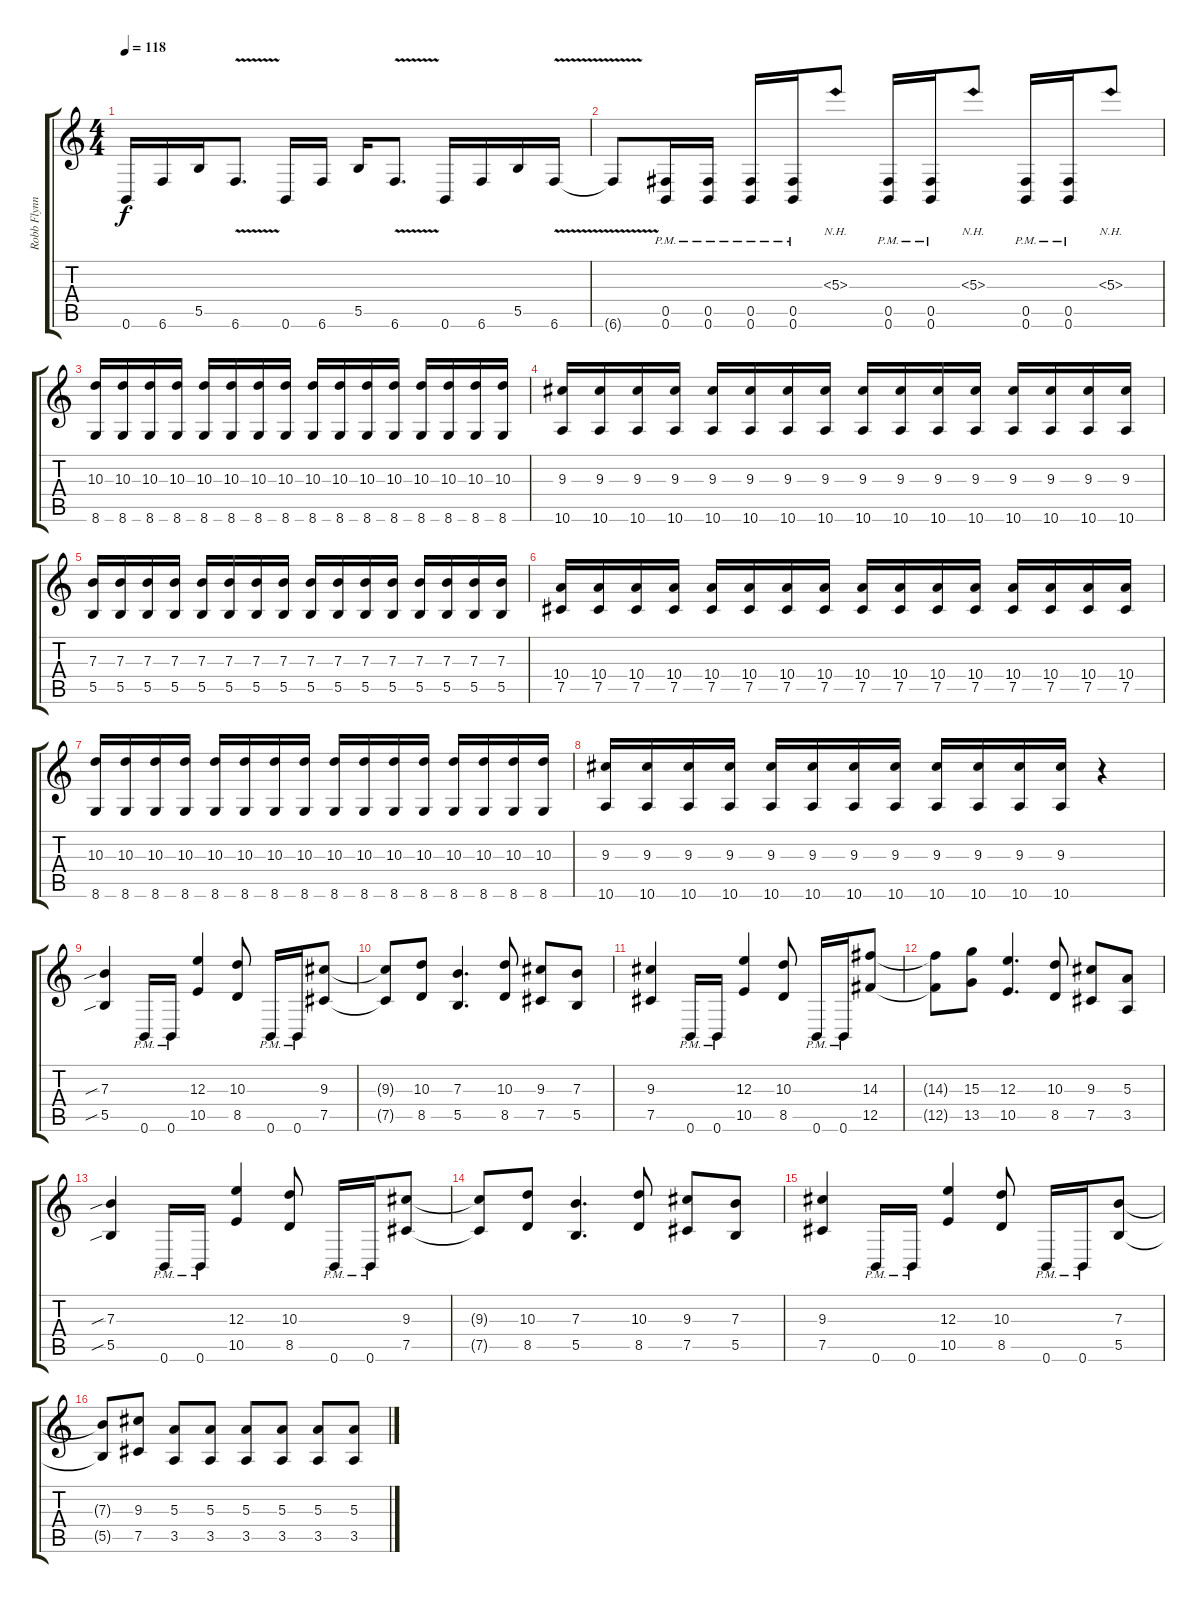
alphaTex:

\track ("Robb Flynn" "Robb Flynn") {instrument electricguitarclean}
\staff {score tabs}
\tuning (Db4 Ab3 E3 B2 Gb2 B1) {hide}
\ts (4 4)
\tempo 118
\clef g2
\ks c
0.6.16{dy f} 6.6.16 5.5.16 6.6{v}.8{d} 0.6.16 6.6.16 5.5.16 6.6{v}.8{d} 0.6.16 6.6.16 5.5.16 6.6{v}.16 |
6.6{t}.8 (0.5{pm} 0.6{pm}).16 (0.5{pm} 0.6{pm}).16 (0.5{pm} 0.6{pm}).16 (0.5{pm} 0.6{pm}).16 5.3{nh}.8 (0.5{pm} 0.6{pm}).16 (0.5{pm} 0.6{pm}).16 5.3{nh}.8 (0.5{pm} 0.6{pm}).16 (0.5{pm} 0.6{pm}).16 5.3{nh}.8 |
(10.3 8.6).16{volume 10} (10.3 8.6).16 (10.3 8.6).16 (10.3 8.6).16 (10.3 8.6).16 (10.3 8.6).16 (10.3 8.6).16 (10.3 8.6).16 (10.3 8.6).16 (10.3 8.6).16 (10.3 8.6).16 (10.3 8.6).16 (10.3 8.6).16 (10.3 8.6).16 (10.3 8.6).16 (10.3 8.6).16 |
(9.3 10.6).16 (9.3 10.6).16 (9.3 10.6).16 (9.3 10.6).16 (9.3 10.6).16 (9.3 10.6).16 (9.3 10.6).16 (9.3 10.6).16 (9.3 10.6).16 (9.3 10.6).16 (9.3 10.6).16 (9.3 10.6).16 (9.3 10.6).16 (9.3 10.6).16 (9.3 10.6).16 (9.3 10.6).16 |
(7.3 5.5).16 (7.3 5.5).16 (7.3 5.5).16 (7.3 5.5).16 (7.3 5.5).16 (7.3 5.5).16 (7.3 5.5).16 (7.3 5.5).16 (7.3 5.5).16 (7.3 5.5).16 (7.3 5.5).16 (7.3 5.5).16 (7.3 5.5).16 (7.3 5.5).16 (7.3 5.5).16 (7.3 5.5).16 |
(10.4 7.5).16 (10.4 7.5).16 (10.4 7.5).16 (10.4 7.5).16 (10.4 7.5).16 (10.4 7.5).16 (10.4 7.5).16 (10.4 7.5).16 (10.4 7.5).16 (10.4 7.5).16 (10.4 7.5).16 (10.4 7.5).16 (10.4 7.5).16 (10.4 7.5).16 (10.4 7.5).16 (10.4 7.5).16 |
(10.3 8.6).16 (10.3 8.6).16 (10.3 8.6).16 (10.3 8.6).16 (10.3 8.6).16 (10.3 8.6).16 (10.3 8.6).16 (10.3 8.6).16 (10.3 8.6).16 (10.3 8.6).16 (10.3 8.6).16 (10.3 8.6).16 (10.3 8.6).16 (10.3 8.6).16 (10.3 8.6).16 (10.3 8.6).16 |
(9.3 10.6).16 (9.3 10.6).16 (9.3 10.6).16 (9.3 10.6).16 (9.3 10.6).16 (9.3 10.6).16 (9.3 10.6).16 (9.3 10.6).16 (9.3 10.6).16 (9.3 10.6).16 (9.3 10.6).16 (9.3 10.6).16 r.4 |
(7.3{sib} 5.5{sib}).4{volume 14} 0.6{pm}.16 0.6{pm}.16 (12.3 10.5).4 (10.3 8.5).8 0.6{pm}.16 0.6{pm}.16 (9.3 7.5).8 |
(9.3{t} 7.5{t}).8 (10.3 8.5).8 (7.3 5.5).4{d} (10.3 8.5).8 (9.3 7.5).8 (7.3 5.5).8 |
(9.3 7.5).4 0.6{pm}.16 0.6{pm}.16 (12.3 10.5).4 (10.3 8.5).8 0.6{pm}.16 0.6{pm}.16 (14.3 12.5).8 |
(14.3{t} 12.5{t}).8 (15.3 13.5).8 (12.3 10.5).4{d} (10.3 8.5).8 (9.3 7.5).8 (5.3 3.5).8 |
(7.3{sib} 5.5{sib}).4{instrument distortionguitar} 0.6{pm}.16 0.6{pm}.16 (12.3 10.5).4 (10.3 8.5).8 0.6{pm}.16 0.6{pm}.16 (9.3 7.5).8 |
(9.3{t} 7.5{t}).8 (10.3 8.5).8 (7.3 5.5).4{d} (10.3 8.5).8 (9.3 7.5).8 (7.3 5.5).8 |
(9.3 7.5).4 0.6{pm}.16 0.6{pm}.16 (12.3 10.5).4 (10.3 8.5).8 0.6{pm}.16 0.6{pm}.16 (7.3 5.5).8 |
(7.3{t} 5.5{t}).8 (9.3 7.5).8 (5.3 3.5).8 (5.3 3.5).8 (5.3 3.5).8 (5.3 3.5).8 (5.3 3.5).8 (5.3 3.5).8
